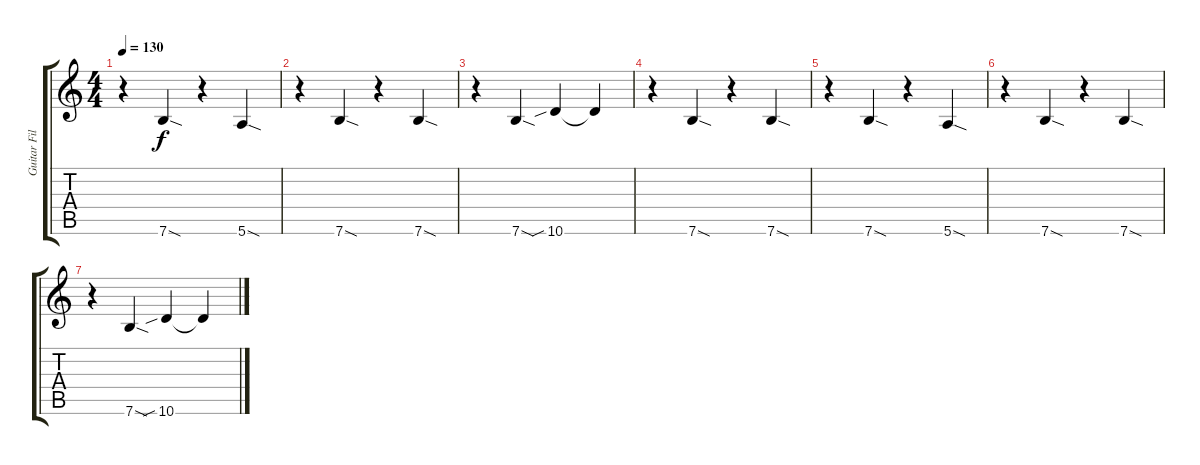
\track ("Guitar Fills" "Guitar Fil") {instrument distortionguitar}
\staff {score tabs}
\tuning (E4 B3 G3 D3 A2 E2) {hide}
\ts (4 4)
\tempo 130
\clef g2
\ks c
r.4{dy f} 7.6{sod}.4 r.4 5.6{sod}.4 |
r.4 7.6{sod}.4 r.4 7.6{sod}.4 |
r.4 7.6{sod}.4 10.6{sib}.4 10.6{t}.4 |
r.4 7.6{sod}.4 r.4 7.6{sod}.4 |
r.4 7.6{sod}.4 r.4 5.6{sod}.4 |
r.4 7.6{sod}.4 r.4 7.6{sod}.4 |
r.4 7.6{sod}.4 10.6{sib}.4 10.6{t}.4
